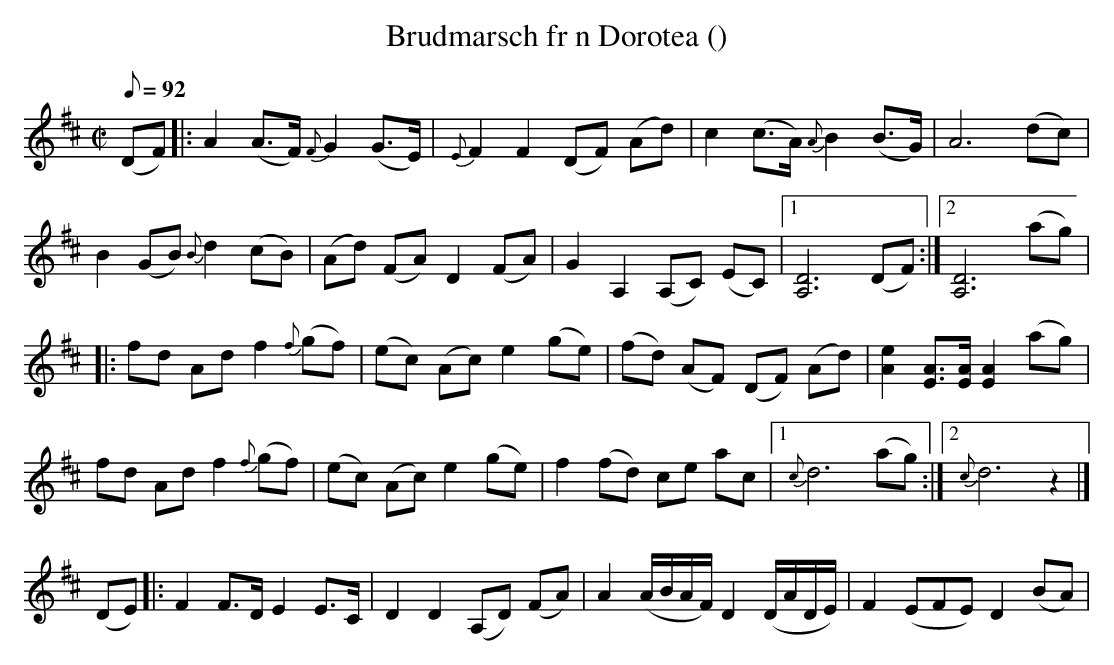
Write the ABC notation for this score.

X:1
T: Brudmarsch fr n Dorotea ()
M: C|
L: 1/8
K: D
Q: 92
v:1
(DF) |: A2(A>F) {F}G2(G>E) | {E}F2F2 (DF) (Ad) | c2(c>A) {A}B2(B>G) | A6(dc) |
B2(GB) {B}d2(cB) | (Ad) (FA) D2(FA) | G2A,2 (A,C) (EC) |1 [A,D]6(DF) :|2 [A,D]6(ag) |
|: fd Ad f2{f}(gf) | (ec) (Ac) e2(ge) | (fd) (AF) (DF) (Ad) | [Ae]2[EA]>[EA] [EA]2(ag) |
fd Ad f2{f}(gf) | (ec) (Ac) e2(ge) | f2 (fd) ce ac |1 {c}d6(ag) :|2 {c}d6z2 |]
v:2
(DE) |: F2F>D E2E>C | D2D2 (A,D) (FA) | A2(A/B/A/F/) D2(D/A/D/E/) | F2 3(EFE) D2(BA) |
